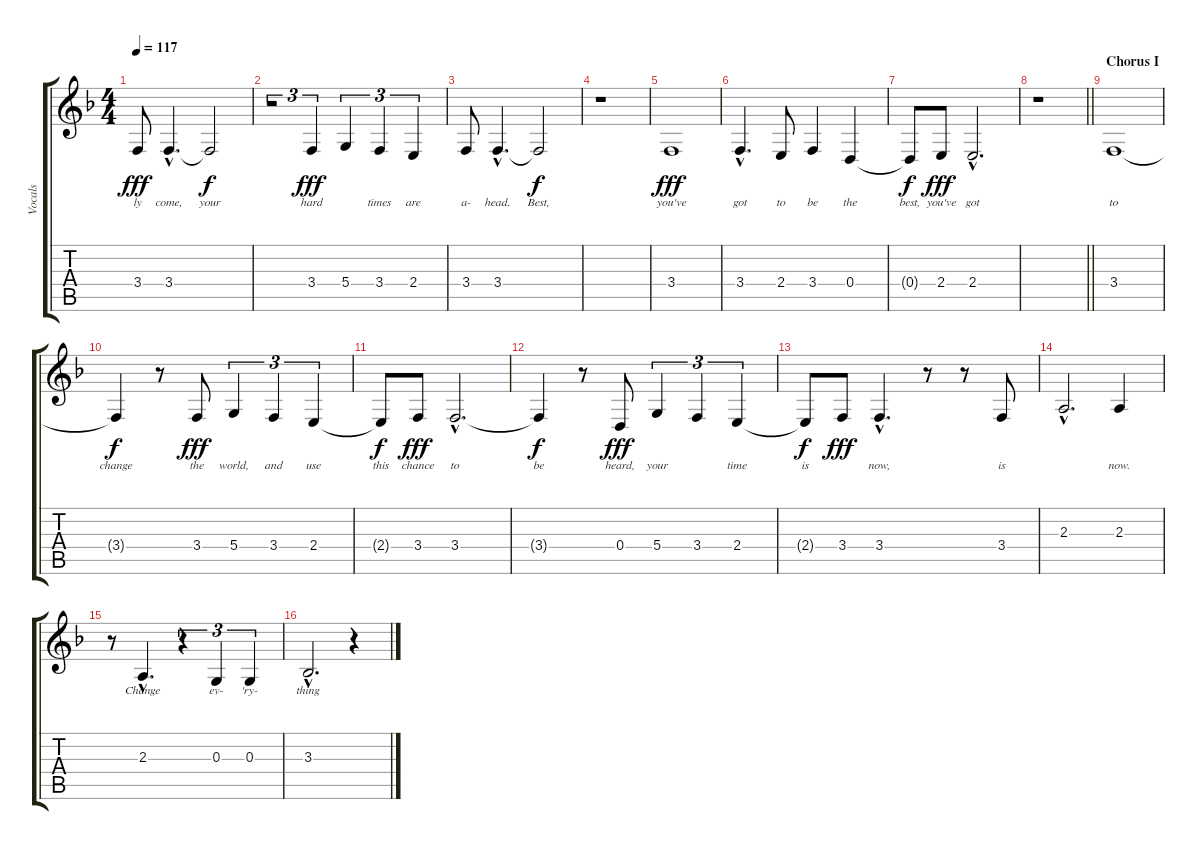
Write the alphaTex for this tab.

\track ("Vocals" "Vocals") {instrument lead6voice}
\staff {score tabs}
\tuning (E4 B3 G3 D3 A2 E2) {hide}
\ts (4 4)
\tempo 117
\clef g2
\ks f
3.4.8{lyrics (0 "ly") lyrics (1 "") lyrics (2 "") lyrics (3 "") lyrics (4 "") dy fff} 3.4{hac}.4{d lyrics (0 "come,") lyrics (1 "") lyrics (2 "") lyrics (3 "") lyrics (4 "")} 3.4{t}.2{lyrics (0 "your") lyrics (1 "") lyrics (2 "") lyrics (3 "") lyrics (4 "") dy f} |
r.2{tu (3 2)} 3.4.4{tu (3 2) lyrics (0 "hard") lyrics (1 "") lyrics (2 "") lyrics (3 "") lyrics (4 "") dy fff} 5.4.4{tu (3 2) lyrics (0 "") lyrics (1 "") lyrics (2 "") lyrics (3 "") lyrics (4 "")} 3.4.4{tu (3 2) lyrics (0 "times") lyrics (1 "") lyrics (2 "") lyrics (3 "") lyrics (4 "")} 2.4.4{tu (3 2) lyrics (0 "are") lyrics (1 "") lyrics (2 "") lyrics (3 "") lyrics (4 "")} |
3.4.8{lyrics (0 "a-") lyrics (1 "") lyrics (2 "") lyrics (3 "") lyrics (4 "")} 3.4{hac}.4{d lyrics (0 "head.") lyrics (1 "") lyrics (2 "") lyrics (3 "") lyrics (4 "")} 3.4{t}.2{lyrics (0 "Best,") lyrics (1 "") lyrics (2 "") lyrics (3 "") lyrics (4 "") dy f} |
r.1 |
3.4.1{lyrics (0 "you've") lyrics (1 "") lyrics (2 "") lyrics (3 "") lyrics (4 "") dy fff} |
3.4{hac}.4{d lyrics (0 "got") lyrics (1 "") lyrics (2 "") lyrics (3 "") lyrics (4 "")} 2.4.8{lyrics (0 "to") lyrics (1 "") lyrics (2 "") lyrics (3 "") lyrics (4 "")} 3.4.4{lyrics (0 "be") lyrics (1 "") lyrics (2 "") lyrics (3 "") lyrics (4 "")} 0.4.4{lyrics (0 "the") lyrics (1 "") lyrics (2 "") lyrics (3 "") lyrics (4 "")} |
0.4{t}.8{lyrics (0 "best,") lyrics (1 "") lyrics (2 "") lyrics (3 "") lyrics (4 "") dy f} 2.4.8{lyrics (0 "you've") lyrics (1 "") lyrics (2 "") lyrics (3 "") lyrics (4 "") dy fff} 2.4{hac}.2{d lyrics (0 "got") lyrics (1 "") lyrics (2 "") lyrics (3 "") lyrics (4 "")} |
\barLineRight lightlight
r.1 |
\section ("" "Chorus I")
3.4.1{lyrics (0 "to") lyrics (1 "") lyrics (2 "") lyrics (3 "") lyrics (4 "")} |
3.4{t}.4{lyrics (0 "change") lyrics (1 "") lyrics (2 "") lyrics (3 "") lyrics (4 "") dy f} r.8 3.4.8{lyrics (0 "the") lyrics (1 "") lyrics (2 "") lyrics (3 "") lyrics (4 "") dy fff} 5.4.4{tu (3 2) lyrics (0 "world,") lyrics (1 "") lyrics (2 "") lyrics (3 "") lyrics (4 "")} 3.4.4{tu (3 2) lyrics (0 "and") lyrics (1 "") lyrics (2 "") lyrics (3 "") lyrics (4 "")} 2.4.4{tu (3 2) lyrics (0 "use") lyrics (1 "") lyrics (2 "") lyrics (3 "") lyrics (4 "")} |
2.4{t}.8{lyrics (0 "this") lyrics (1 "") lyrics (2 "") lyrics (3 "") lyrics (4 "") dy f} 3.4.8{lyrics (0 "chance") lyrics (1 "") lyrics (2 "") lyrics (3 "") lyrics (4 "") dy fff} 3.4{hac}.2{d lyrics (0 "to") lyrics (1 "") lyrics (2 "") lyrics (3 "") lyrics (4 "")} |
3.4{t}.4{lyrics (0 "be") lyrics (1 "") lyrics (2 "") lyrics (3 "") lyrics (4 "") dy f} r.8 0.4.8{lyrics (0 "heard,") lyrics (1 "") lyrics (2 "") lyrics (3 "") lyrics (4 "") dy fff} 5.4.4{tu (3 2) lyrics (0 "your") lyrics (1 "") lyrics (2 "") lyrics (3 "") lyrics (4 "")} 3.4.4{tu (3 2) lyrics (0 "") lyrics (1 "") lyrics (2 "") lyrics (3 "") lyrics (4 "")} 2.4.4{tu (3 2) lyrics (0 "time") lyrics (1 "") lyrics (2 "") lyrics (3 "") lyrics (4 "")} |
2.4{t}.8{lyrics (0 "is") lyrics (1 "") lyrics (2 "") lyrics (3 "") lyrics (4 "") dy f} 3.4.8{lyrics (0 "") lyrics (1 "") lyrics (2 "") lyrics (3 "") lyrics (4 "") dy fff} 3.4{hac}.4{d lyrics (0 "now,") lyrics (1 "") lyrics (2 "") lyrics (3 "") lyrics (4 "")} r.8 r.8 3.4.8{lyrics (0 "is") lyrics (1 "") lyrics (2 "") lyrics (3 "") lyrics (4 "")} |
2.3{hac}.2{d lyrics (0 "") lyrics (1 "") lyrics (2 "") lyrics (3 "") lyrics (4 "")} 2.3.4{lyrics (0 "now.") lyrics (1 "") lyrics (2 "") lyrics (3 "") lyrics (4 "")} |
r.8 2.3{hac}.4{d lyrics (0 "Change") lyrics (1 "") lyrics (2 "") lyrics (3 "") lyrics (4 "")} r.4{tu (3 2)} 0.3.4{tu (3 2) lyrics (0 "ev-") lyrics (1 "") lyrics (2 "") lyrics (3 "") lyrics (4 "")} 0.3.4{tu (3 2) lyrics (0 "'ry-") lyrics (1 "") lyrics (2 "") lyrics (3 "") lyrics (4 "")} |
3.3{hac}.2{d lyrics (0 "thing") lyrics (1 "") lyrics (2 "") lyrics (3 "") lyrics (4 "")} r.4
